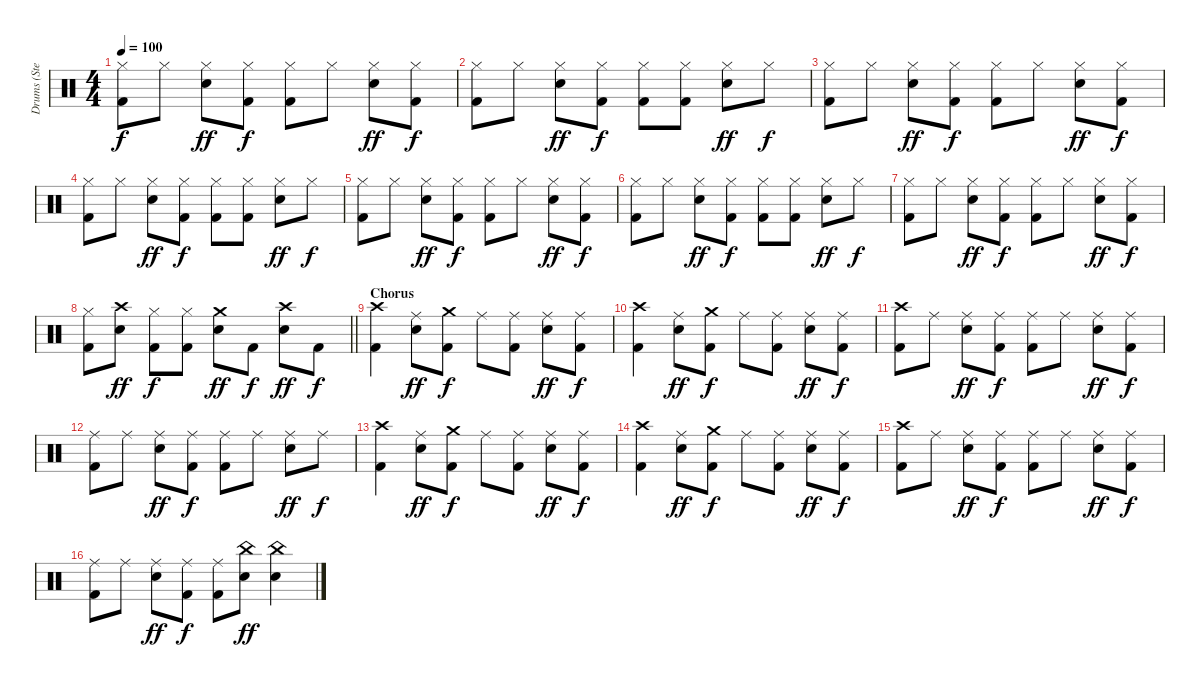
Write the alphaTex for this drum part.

\track ("Drums (Steven)" "Drums (Ste") {instrument percussion}
\staff {score}
\articulation defaults
\ts (4 4)
\tempo 100
\clef neutral
\ks c
("Hi-Hat (closed)" "Kick (hit) 2").8{dy f} "Hi-Hat (closed)".8 ("Hi-Hat (closed)" "Snare (hit) 2").8{dy ff} ("Hi-Hat (closed)" "Kick (hit) 2").8{dy f} ("Hi-Hat (closed)" "Kick (hit) 2").8 "Hi-Hat (closed)".8 ("Hi-Hat (closed)" "Snare (hit) 2").8{dy ff} ("Hi-Hat (closed)" "Kick (hit) 2").8{dy f} |
("Hi-Hat (closed)" "Kick (hit) 2").8 "Hi-Hat (closed)".8 ("Hi-Hat (closed)" "Snare (hit) 2").8{dy ff} ("Hi-Hat (closed)" "Kick (hit) 2").8{dy f} ("Hi-Hat (closed)" "Kick (hit) 2").8 ("Hi-Hat (closed)" "Kick (hit) 2").8 ("Hi-Hat (closed)" "Snare (hit) 2").8{dy ff} "Hi-Hat (closed)".8{dy f} |
("Hi-Hat (closed)" "Kick (hit) 2").8 "Hi-Hat (closed)".8 ("Hi-Hat (closed)" "Snare (hit) 2").8{dy ff} ("Hi-Hat (closed)" "Kick (hit) 2").8{dy f} ("Hi-Hat (closed)" "Kick (hit) 2").8 "Hi-Hat (closed)".8 ("Hi-Hat (closed)" "Snare (hit) 2").8{dy ff} ("Hi-Hat (closed)" "Kick (hit) 2").8{dy f} |
("Hi-Hat (closed)" "Kick (hit) 2").8 "Hi-Hat (closed)".8 ("Hi-Hat (closed)" "Snare (hit) 2").8{dy ff} ("Hi-Hat (closed)" "Kick (hit) 2").8{dy f} ("Hi-Hat (closed)" "Kick (hit) 2").8 ("Hi-Hat (closed)" "Kick (hit) 2").8 ("Hi-Hat (closed)" "Snare (hit) 2").8{dy ff} "Hi-Hat (closed)".8{dy f} |
("Hi-Hat (closed)" "Kick (hit) 2").8 "Hi-Hat (closed)".8 ("Hi-Hat (closed)" "Snare (hit) 2").8{dy ff} ("Hi-Hat (closed)" "Kick (hit) 2").8{dy f} ("Hi-Hat (closed)" "Kick (hit) 2").8 "Hi-Hat (closed)".8 ("Hi-Hat (closed)" "Snare (hit) 2").8{dy ff} ("Hi-Hat (closed)" "Kick (hit) 2").8{dy f} |
("Hi-Hat (closed)" "Kick (hit) 2").8 "Hi-Hat (closed)".8 ("Hi-Hat (closed)" "Snare (hit) 2").8{dy ff} ("Hi-Hat (closed)" "Kick (hit) 2").8{dy f} ("Hi-Hat (closed)" "Kick (hit) 2").8 ("Hi-Hat (closed)" "Kick (hit) 2").8 ("Hi-Hat (closed)" "Snare (hit) 2").8{dy ff} "Hi-Hat (closed)".8{dy f} |
("Hi-Hat (closed)" "Kick (hit) 2").8 "Hi-Hat (closed)".8 ("Hi-Hat (closed)" "Snare (hit) 2").8{dy ff} ("Hi-Hat (closed)" "Kick (hit) 2").8{dy f} ("Hi-Hat (closed)" "Kick (hit) 2").8 "Hi-Hat (closed)".8 ("Hi-Hat (closed)" "Snare (hit) 2").8{dy ff} ("Hi-Hat (closed)" "Kick (hit) 2").8{dy f} |
\barLineRight lightlight
("Hi-Hat (closed)" "Kick (hit) 2").8 ("Crash high (hit)" "Snare (hit) 2").8{dy ff} ("Hi-Hat (closed)" "Kick (hit) 2").8{dy f} ("Hi-Hat (closed)" "Kick (hit) 2").8 ("Crash medium (hit)" "Snare (hit) 2").8{dy ff} "Kick (hit) 2".8{dy f} ("Crash high (hit)" "Snare (hit) 2").8{dy ff} "Kick (hit) 2".8{dy f} |
\section ("" "Chorus")
("Crash high (hit)" "Kick (hit) 2").4 ("Ride (middle)" "Snare (hit) 2").8{dy ff} ("Crash medium (hit)" "Kick (hit) 2").8{dy f} "Ride (middle)".8 ("Ride (middle)" "Kick (hit) 2").8 ("Ride (middle)" "Snare (hit) 2").8{dy ff} ("Ride (middle)" "Kick (hit) 2").8{dy f} |
("Crash high (hit)" "Kick (hit) 2").4 ("Ride (middle)" "Snare (hit) 2").8{dy ff} ("Crash medium (hit)" "Kick (hit) 2").8{dy f} "Ride (middle)".8 ("Ride (middle)" "Kick (hit) 2").8 ("Ride (middle)" "Snare (hit) 2").8{dy ff} ("Ride (middle)" "Kick (hit) 2").8{dy f} |
("Crash high (hit)" "Kick (hit) 2").8 "Ride (middle)".8 ("Ride (middle)" "Snare (hit) 2").8{dy ff} ("Ride (middle)" "Kick (hit) 2").8{dy f} ("Ride (middle)" "Kick (hit) 2").8 "Ride (middle)".8 ("Ride (middle)" "Snare (hit) 2").8{dy ff} ("Ride (middle)" "Kick (hit) 2").8{dy f} |
("Ride (middle)" "Kick (hit) 2").8 "Ride (middle)".8 ("Ride (middle)" "Snare (hit) 2").8{dy ff} ("Ride (middle)" "Kick (hit) 2").8{dy f} ("Ride (middle)" "Kick (hit) 2").8 "Ride (middle)".8 ("Ride (middle)" "Snare (hit) 2").8{dy ff} "Ride (middle)".8{dy f} |
("Crash high (hit)" "Kick (hit) 2").4 ("Ride (middle)" "Snare (hit) 2").8{dy ff} ("Crash medium (hit)" "Kick (hit) 2").8{dy f} "Ride (middle)".8 ("Ride (middle)" "Kick (hit) 2").8 ("Ride (middle)" "Snare (hit) 2").8{dy ff} ("Ride (middle)" "Kick (hit) 2").8{dy f} |
("Crash high (hit)" "Kick (hit) 2").4 ("Ride (middle)" "Snare (hit) 2").8{dy ff} ("Crash medium (hit)" "Kick (hit) 2").8{dy f} "Ride (middle)".8 ("Ride (middle)" "Kick (hit) 2").8 ("Ride (middle)" "Snare (hit) 2").8{dy ff} ("Ride (middle)" "Kick (hit) 2").8{dy f} |
("Crash high (hit)" "Kick (hit) 2").8 "Ride (middle)".8 ("Ride (middle)" "Snare (hit) 2").8{dy ff} ("Ride (middle)" "Kick (hit) 2").8{dy f} ("Ride (middle)" "Kick (hit) 2").8 "Ride (middle)".8 ("Ride (middle)" "Snare (hit) 2").8{dy ff} ("Ride (middle)" "Kick (hit) 2").8{dy f} |
("Ride (middle)" "Kick (hit) 2").8 "Ride (middle)".8 ("Ride (middle)" "Snare (hit) 2").8{dy ff} ("Ride (middle)" "Kick (hit) 2").8{dy f} ("Ride (middle)" "Kick (hit) 2").8 ("China (hit)" "Snare (hit) 2").8{dy ff} ("China (hit)" "Snare (hit) 2").4
